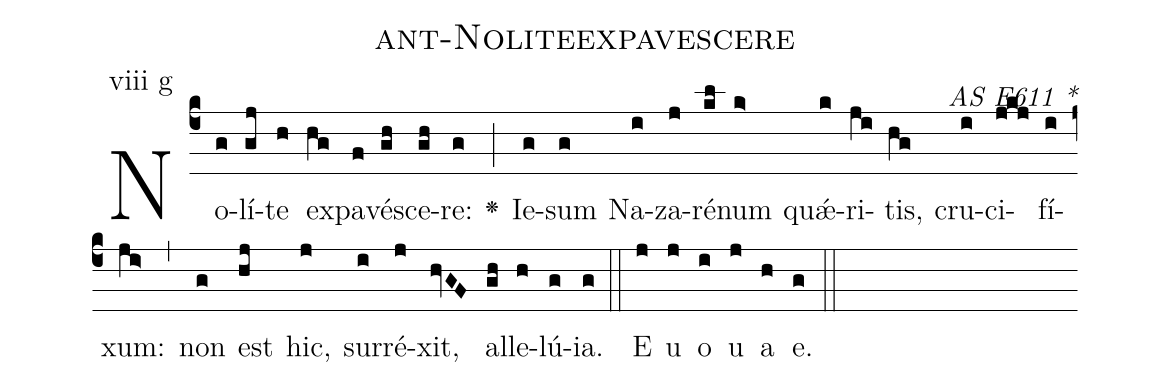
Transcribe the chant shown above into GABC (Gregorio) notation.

name: ant-Noliteexpavescere;
commentary: AS E611 *;
annotation: viii g;
%%
(c4) No(g)lí(gj)te(h) ex(hg)pa(f)vé(gh)sce(gh)re:(g) <v>\greheightstar</v>(;) Ie(g)sum(g) Na(i)za(j)ré(kl)num(k>) quǽ(k)ri(ji)tis,(hg) cru(i)ci(jkj)fí(i)xum:(ji>) (,) non(g) est(hj) hic,(j) sur(i)ré(j)xit,(hvGF) al(gh)le(h)lú(g)ia.(g) (::) E(j) u(j) o(i) u(j) a(h) e.(g) (::)
